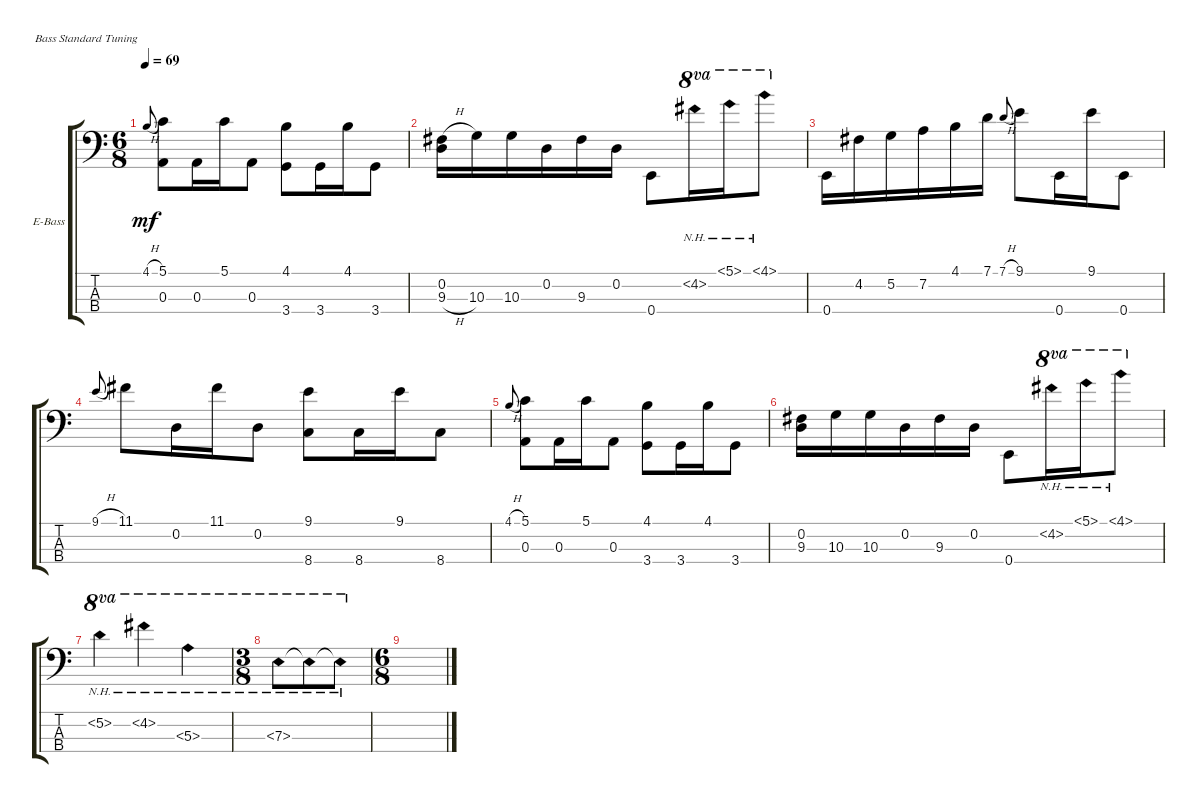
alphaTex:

\bracketExtendMode groupsimilarinstruments
\firstSystemTrackNameOrientation horizontal
\otherSystemsTrackNameOrientation horizontal
\track ("Bass Solo" "E-Bass") {instrument acousticgrandpiano}
\staff {score tabs}
\tuning (G2 D2 A1 E1)
\displaytranspose 12
\ts (6 8)
\tempo 69
\clef f4
\ks c
4.1{h}.8{gr onbeat dy mf} (5.1 0.3).8 0.3.16 5.1.16 0.3.8 (4.1 3.4).8 3.4.16 4.1.16 3.4.8 |
(0.2 9.3{h}).16 10.3.16 10.3.16 0.2.16 9.3.16 0.2.16 0.4.8 4.2{nh}.16{ot 8va} 5.1{nh}.16{ot 8va} 4.1{nh}.8{ot 8va} |
0.4.16 4.2.16 5.2.16 7.2.16 4.1.16 7.1.16 7.1{h}.8{gr onbeat} 9.1.8 0.4.16 9.1.16 0.4.8 |
9.1{h}.8{gr onbeat} 11.1.8 0.2.16 11.1.16 0.2.8 (9.1 8.4).8 8.4.16 9.1.16 8.4.8 |
4.1{h}.8{gr onbeat} (5.1 0.3).8 0.3.16 5.1.16 0.3.8 (4.1 3.4).8 3.4.16 4.1.16 3.4.8 |
(0.2 9.3).16 10.3.16 10.3.16 0.2.16 9.3.16 0.2.16 0.4.8 4.2{nh}.16{ot 8va} 5.1{nh}.16{ot 8va} 4.1{nh}.8{ot 8va} |
5.2{nh}.4{ot 8va} 4.2{nh}.4{ot 8va} 5.3{nh}.4{ot 8va} |
\ts (3 8)
7.3{nh}.8{ot 8va} 7.3{nh t}.8{ot 8va} 7.3{nh t}.8{ot 8va} |
\ts (6 8)
